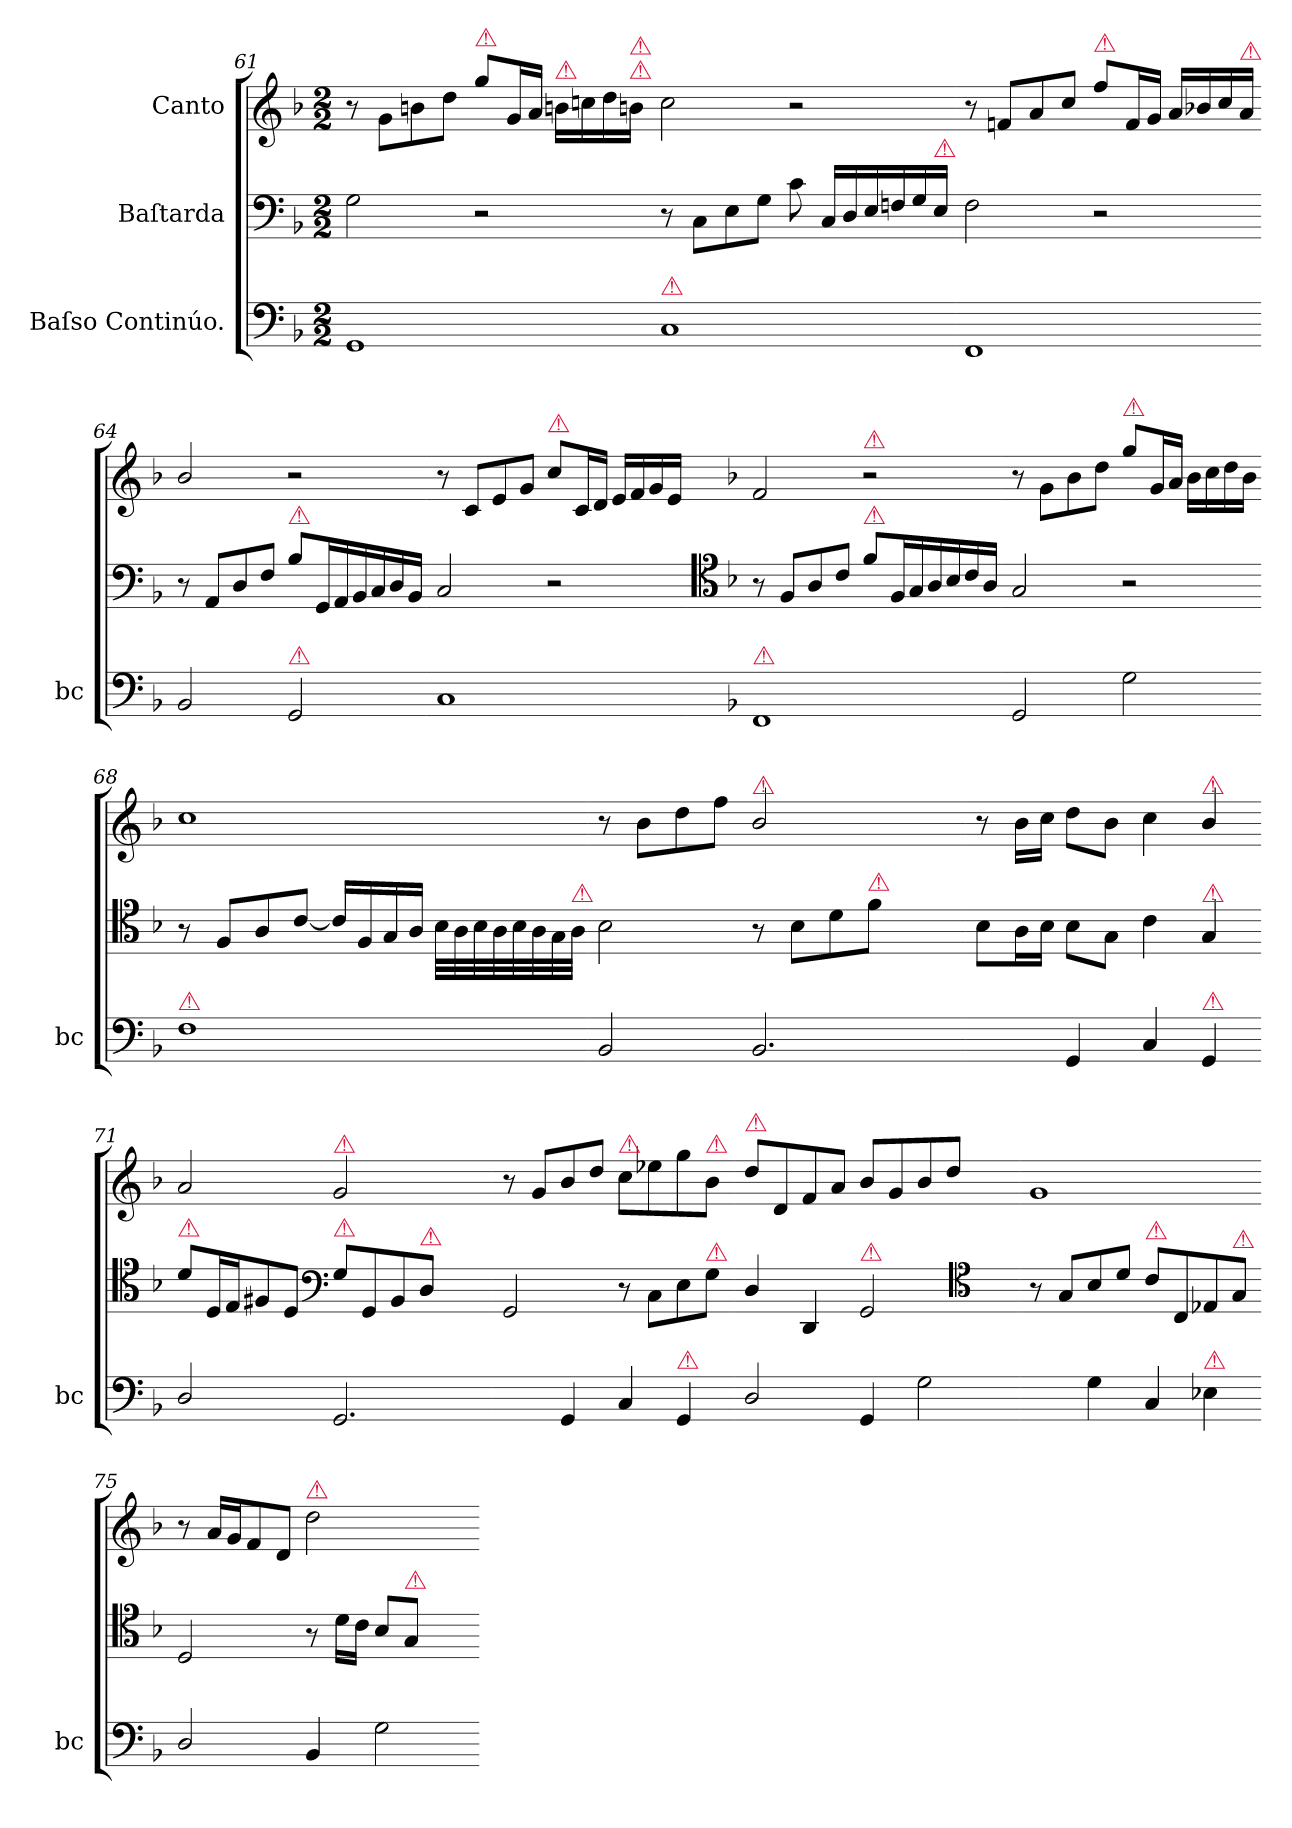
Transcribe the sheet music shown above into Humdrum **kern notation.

**kern	**kern	**kern
*part3	*part2	*part1
*staff3	*staff2	*staff1
*I"Baſso Continúo.	*I"Baſtarda	*I"Canto
*I'bc	*	*
*clefF4	*clefF4	*clefG2
*k[b-]	*k[b-]	*k[b-]
*M2/2	*M2/2	*M2/2
=61	=61	=61
1GG	2G\	8r
.	.	8g\L
.	.	8bn\
.	.	8dd\J
!	!	!LO:TX:a:color=crimson:t=⚠
.	2r	8gg\L
.	.	16g/L
.	.	16a/JJ
!	!	!LO:TX:a:color=crimson:t=⚠
.	.	16bn\LL
.	.	16ccn\
.	.	16dd\
!	!	!LO:TX:a:color=crimson:t=⚠
!	!	!LO:TX:a:color=crimson:t=⚠
.	.	16bn\JJ
=62-	=62-	=62-
!LO:TX:a:color=crimson:t=⚠	!	!
1C	8r	2cc\
.	8C\L	.
.	8E\	.
.	8G\J	.
.	8c\	2r
.	16C/LL	.
.	16D/	.
.	16E/	.
.	16Fn/	.
.	16G/	.
!	!LO:TX:a:color=crimson:t=⚠	!
.	16E/JJ	.
=63-	=63-	=63-
1FF	2F\	8r
.	.	8fn/L
.	.	8a/
.	.	8cc/J
!	!	!LO:TX:a:color=crimson:t=⚠
.	2r	8ff\L
.	.	16f/L
.	.	16g/JJ
.	.	16a/LL
.	.	16b-X/
.	.	16cc/
!	!	!LO:TX:a:color=crimson:t=⚠
.	.	16a/JJ
=64-	=64-	=64-
2BB-/	8r	2b-/
.	8AA/L	.
.	8D/	.
.	8F/J	.
!	!LO:TX:a:color=crimson:t=⚠	!
!LO:TX:a:color=crimson:t=⚠	!	!
2GG/	8B-\L	2r
.	16GG/L	.
.	16AA/	.
.	16BB-/	.
.	16C/	.
.	16D/	.
.	16BB-/JJ	.
=65-	=65-	=65-
1C	2C/	8r
.	.	8c/L
.	.	8e/
.	.	8g/J
!	!	!LO:TX:a:color=crimson:t=⚠
.	2r	8cc\L
.	.	16c/L
.	.	16d/JJ
.	.	16e/LL
.	.	16f/
.	.	16g/
.	.	16e/JJ
=66-	=66-	=66-
*	*clefC4	*
*	*k[b-]	*
!LO:TX:a:color=crimson:t=⚠	!	!
1FF	8r	2f/
.	8F/L	.
.	8A/	.
.	8c/J	.
!	!	!LO:TX:a:color=crimson:t=⚠
!	!LO:TX:a:color=crimson:t=⚠	!
.	8f\L	2r
.	16F/L	.
.	16G/	.
.	16A/	.
.	16B-/	.
.	16c/	.
.	16A/JJ	.
=67-	=67-	=67-
2GG/	2G/	8r
.	.	8g\L
.	.	8b-\
.	.	8dd\J
!	!	!LO:TX:a:color=crimson:t=⚠
2G\	2r	8gg\L
.	.	16g/L
.	.	16a/JJ
.	.	16b-\LL
.	.	16cc\
.	.	16dd\
.	.	16b-\JJ
=68-	=68-	=68-
!LO:TX:a:color=crimson:t=⚠	!	!
1F	8r	1cc
.	8F/L	.
.	8A/	.
.	[8c/J	.
.	16c/LL]	.
.	16F/	.
.	16G/	.
.	16A/JJ	.
.	32B-\LLL	.
.	32A\	.
.	32B-\	.
.	32A\	.
.	32B-\	.
.	32A\	.
.	32G\	.
!	!LO:TX:a:color=crimson:t=⚠	!
.	32A\JJJ	.
=69-	=69-	=69-
2BB-/	2B-\	8r
.	.	8b-\L
.	.	8dd\
.	.	8ff\J
!	!	!LO:TX:a:color=crimson:t=⚠
2.BB-/	8r	2b-/
.	8B-\L	.
.	8d\	.
!	!LO:TX:a:color=crimson:t=⚠	!
.	8f\J	.
.	4ryy	4ryy
=70-	=70-	=70-
4ryy	8B-\L	8r
.	16A\L	16b-\LL
.	16B-\JJ	16cc\JJ
4GG/	8B-\L	8dd\L
.	8G\J	8b-\J
4C/	4c\	4cc\
!	!	!LO:TX:a:color=crimson:t=⚠
!	!LO:TX:a:color=crimson:t=⚠	!
!LO:TX:a:color=crimson:t=⚠	!	!
4GG/	4G/	4b-/
=71-	=71-	=71-
!	!LO:TX:a:color=crimson:t=⚠	!
2D/	8d\L	2a/
.	16D/L	.
.	16E/J	.
.	8F#X/	.
.	8D/J	.
*	*clefF4	*
!	!	!LO:TX:a:color=crimson:t=⚠
!	!LO:TX:a:color=crimson:t=⚠	!
2.GG/	8G\L	2g/
.	8GG/	.
.	8BB-/	.
!	!LO:TX:a:color=crimson:t=⚠	!
.	8D/J	.
.	4ryy	4ryy
=72-	=72-	=72-
4ryy	2GG/	8r
.	.	8g/L
4GG/	.	8b-/
.	.	8dd/J
!	!	!LO:TX:a:color=crimson:t=⚠
4C/	8r	8cc\L
.	8C\L	8ee-X\
!LO:TX:a:color=crimson:t=⚠	!	!
4GG/	8E\	8gg\
!	!	!LO:TX:a:color=crimson:t=⚠
!	!LO:TX:a:color=crimson:t=⚠	!
.	8G\J	8b-/J
=73-	=73-	=73-
!	!	!LO:TX:a:color=crimson:t=⚠
2D/	4D/	8dd\L
.	.	8d/
.	4DD/	8f/
.	.	8a/J
!	!LO:TX:a:color=crimson:t=⚠	!
4GG/	2GG/	8b-/L
.	.	8g/
2G\	.	8b-/
.	.	8dd/J
*	*clefC4	*
.	4ryy	4ryy
=74-	=74-	=74-
4ryy	8r	1g
.	8G/L	.
4G\	8B-/	.
.	8d/J	.
!	!LO:TX:a:color=crimson:t=⚠	!
4C/	8c\L	.
.	8C/	.
!LO:TX:a:color=crimson:t=⚠	!	!
4E-X\	8E-X/	.
!	!LO:TX:a:color=crimson:t=⚠	!
.	8G/J	.
=75-	=75-	=75-
2D/	2D/	8r
.	.	16a/LL
.	.	16g/J
.	.	8f/
.	.	8d/J
!	!	!LO:TX:a:color=crimson:t=⚠
4BB-/	8r	2dd\
.	16d\LL	.
.	16c\JJ	.
2G\	8B-/L	.
!	!LO:TX:a:color=crimson:t=⚠	!
.	8G/J	.
.	4ryy	4ryy
=-	=-	=-
*-	*-	*-
